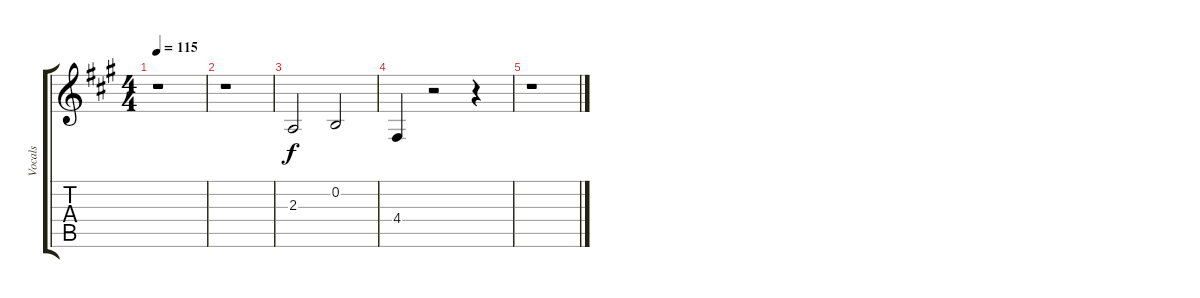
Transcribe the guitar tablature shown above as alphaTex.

\track ("Vocals" "Vocals") {instrument lead6voice}
\staff {score tabs}
\tuning (E4 B3 G3 D3 A2 E2) {hide}
\ts (4 4)
\tempo 115
\clef g2
\ks f#minor
r.1{dy f} |
r.1 |
2.3.2 0.2.2 |
4.4.4 r.2 r.4 |
r.1
